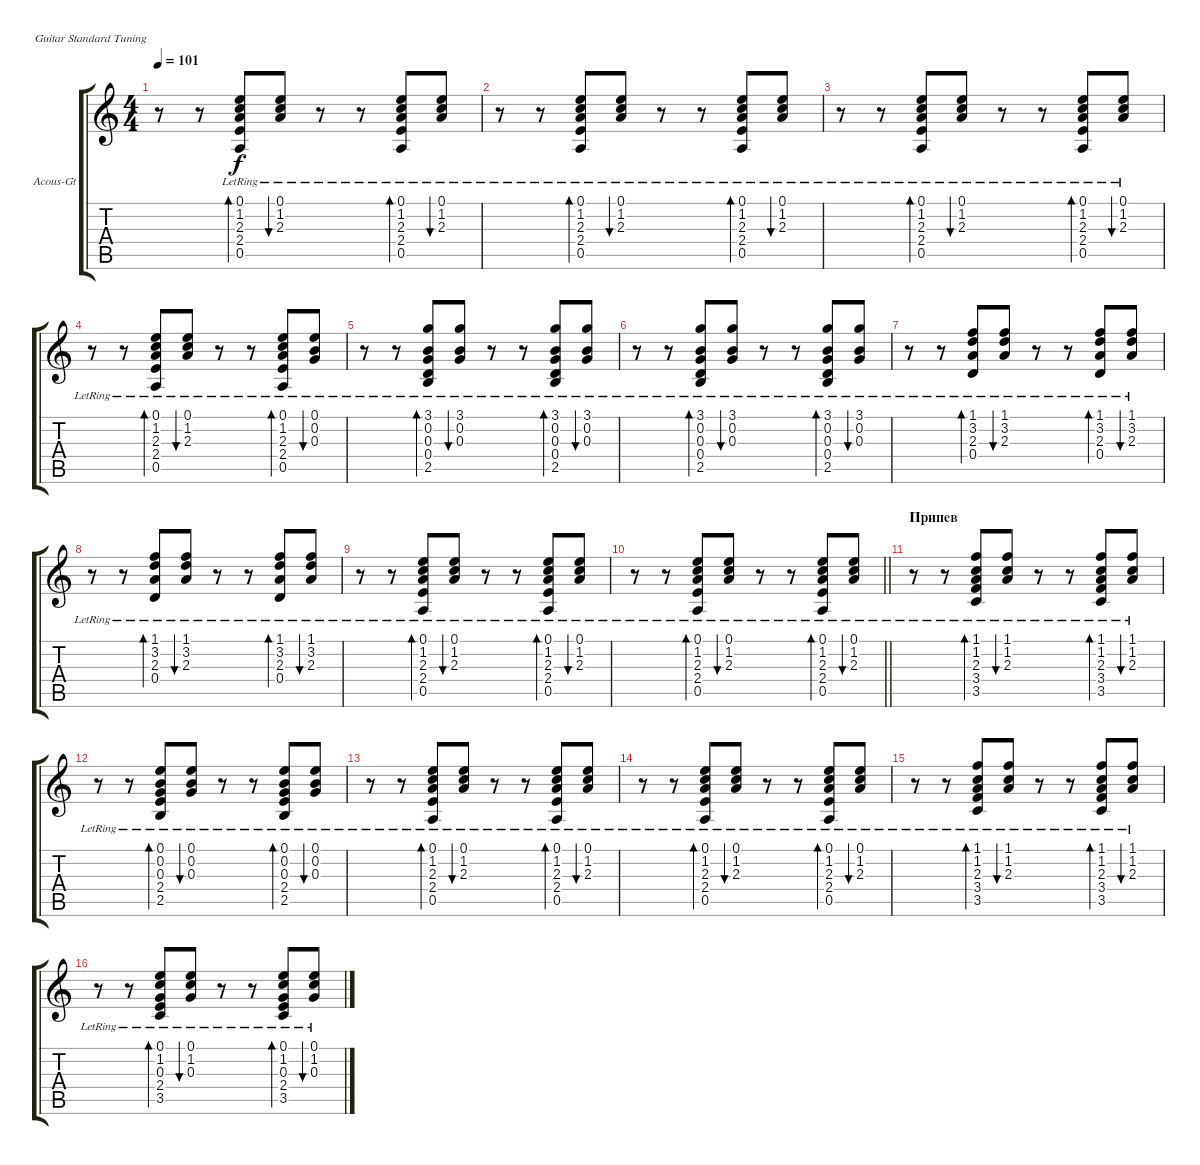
\bracketExtendMode groupsimilarinstruments
\firstSystemTrackNameOrientation horizontal
\otherSystemsTrackNameOrientation horizontal
\track ("В.Цой (акустика)" "Acous-Gt") {instrument acousticguitarsteel}
\staff {score tabs}
\tuning (E4 B3 G3 D3 A2 E2)
\ts (4 4)
\tempo 101
\clef g2
\ks c
r.8{dy f} r.8 (0.1{lr} 1.2{lr} 2.3{lr} 2.4{lr} 0.5{lr}).8{bd 60} (0.1{lr} 1.2{lr} 2.3{lr}).8{bu 60} r.8 r.8 (0.1{lr} 1.2{lr} 2.3{lr} 2.4{lr} 0.5{lr}).8{bd 60} (0.1{lr} 1.2{lr} 2.3{lr}).8{bu 60} |
r.8 r.8 (0.1{lr} 1.2{lr} 2.3{lr} 2.4{lr} 0.5{lr}).8{bd 60} (0.1{lr} 1.2{lr} 2.3{lr}).8{bu 60} r.8 r.8 (0.1{lr} 1.2{lr} 2.3{lr} 2.4{lr} 0.5{lr}).8{bd 60} (0.1{lr} 1.2{lr} 2.3{lr}).8{bu 60} |
r.8 r.8 (0.1{lr} 1.2{lr} 2.3{lr} 2.4{lr} 0.5{lr}).8{bd 60} (0.1{lr} 1.2{lr} 2.3{lr}).8{bu 60} r.8 r.8 (0.1{lr} 1.2{lr} 2.3{lr} 2.4{lr} 0.5{lr}).8{bd 60} (0.1{lr} 1.2{lr} 2.3{lr}).8{bu 60} |
r.8 r.8 (0.1{lr} 1.2{lr} 2.3{lr} 2.4{lr} 0.5{lr}).8{bd 60} (0.1{lr} 1.2{lr} 2.3{lr}).8{bu 60} r.8 r.8 (0.1{lr} 1.2{lr} 2.3{lr} 2.4{lr} 0.5{lr}).8{bd 60} (0.1{lr} 0.2{lr} 0.3{lr}).8{bu 60} |
r.8 r.8 (3.1{lr} 0.2{lr} 0.3{lr} 0.4{lr} 2.5{lr}).8{bd 60} (3.1{lr} 0.2{lr} 0.3{lr}).8{bu 60} r.8 r.8 (3.1{lr} 0.2{lr} 0.3{lr} 0.4{lr} 2.5{lr}).8{bd 60} (3.1{lr} 0.2{lr} 0.3{lr}).8{bu 60} |
r.8 r.8 (3.1{lr} 0.2{lr} 0.3{lr} 0.4{lr} 2.5{lr}).8{bd 60} (3.1{lr} 0.2{lr} 0.3{lr}).8{bu 60} r.8 r.8 (3.1{lr} 0.2{lr} 0.3{lr} 0.4{lr} 2.5{lr}).8{bd 60} (3.1{lr} 0.2{lr} 0.3{lr}).8{bu 60} |
r.8 r.8 (1.1{lr} 3.2{lr} 2.3{lr} 0.4{lr}).8{bd 60} (1.1{lr} 3.2{lr} 2.3{lr}).8{bu 60} r.8 r.8 (1.1{lr} 3.2{lr} 2.3{lr} 0.4{lr}).8{bd 60} (1.1{lr} 3.2{lr} 2.3{lr}).8{bu 60} |
r.8 r.8 (1.1{lr} 3.2{lr} 2.3{lr} 0.4{lr}).8{bd 60} (1.1{lr} 3.2{lr} 2.3{lr}).8{bu 60} r.8 r.8 (1.1{lr} 3.2{lr} 2.3{lr} 0.4{lr}).8{bd 60} (1.1{lr} 3.2{lr} 2.3{lr}).8{bu 60} |
r.8 r.8 (0.1{lr} 1.2{lr} 2.3{lr} 2.4{lr} 0.5{lr}).8{bd 60} (0.1{lr} 1.2{lr} 2.3{lr}).8{bu 60} r.8 r.8 (0.1{lr} 1.2{lr} 2.3{lr} 2.4{lr} 0.5{lr}).8{bd 60} (0.1{lr} 1.2{lr} 2.3{lr}).8{bu 60} |
\barLineRight lightlight
r.8 r.8 (0.1{lr} 1.2{lr} 2.3{lr} 2.4{lr} 0.5{lr}).8{bd 60} (0.1{lr} 1.2{lr} 2.3{lr}).8{bu 60} r.8 r.8 (0.1{lr} 1.2{lr} 2.3{lr} 2.4{lr} 0.5{lr}).8{bd 60} (0.1{lr} 1.2{lr} 2.3{lr}).8{bu 60} |
\section ("" "Припев")
r.8 r.8 (1.1{lr} 1.2{lr} 2.3{lr} 3.4{lr} 3.5{lr}).8{bd 60} (1.1{lr} 1.2{lr} 2.3{lr}).8{bu 60} r.8 r.8 (1.1{lr} 1.2{lr} 2.3{lr} 3.4{lr} 3.5{lr}).8{bd 60} (1.1{lr} 1.2{lr} 2.3{lr}).8{bu 60} |
r.8 r.8 (0.1{lr} 0.2{lr} 0.3{lr} 2.4{lr} 2.5{lr}).8{bd 60} (0.1{lr} 0.2{lr} 0.3{lr}).8{bu 60} r.8 r.8 (0.1{lr} 0.2{lr} 0.3{lr} 2.4{lr} 2.5{lr}).8{bd 60} (0.1{lr} 0.2{lr} 0.3{lr}).8{bu 60} |
r.8 r.8 (0.1{lr} 1.2{lr} 2.3{lr} 2.4{lr} 0.5{lr}).8{bd 60} (0.1{lr} 1.2{lr} 2.3{lr}).8{bu 60} r.8 r.8 (0.1{lr} 1.2{lr} 2.3{lr} 2.4{lr} 0.5{lr}).8{bd 60} (0.1{lr} 1.2{lr} 2.3{lr}).8{bu 60} |
r.8 r.8 (0.1{lr} 1.2{lr} 2.3{lr} 2.4{lr} 0.5{lr}).8{bd 60} (0.1{lr} 1.2{lr} 2.3{lr}).8{bu 60} r.8 r.8 (0.1{lr} 1.2{lr} 2.3{lr} 2.4{lr} 0.5{lr}).8{bd 60} (0.1{lr} 1.2{lr} 2.3{lr}).8{bu 60} |
r.8 r.8 (1.1{lr} 1.2{lr} 2.3{lr} 3.4{lr} 3.5{lr}).8{bd 60} (1.1{lr} 1.2{lr} 2.3{lr}).8{bu 60} r.8 r.8 (1.1{lr} 1.2{lr} 2.3{lr} 3.4{lr} 3.5{lr}).8{bd 60} (1.1{lr} 1.2{lr} 2.3{lr}).8{bu 60} |
r.8 r.8 (0.1{lr} 1.2{lr} 0.3{lr} 2.4{lr} 3.5{lr}).8{bd 60} (0.1{lr} 1.2{lr} 0.3{lr}).8{bu 60} r.8 r.8 (0.1{lr} 1.2{lr} 0.3{lr} 2.4{lr} 3.5{lr}).8{bd 60} (0.1{lr} 1.2{lr} 0.3{lr}).8{bu 60}
